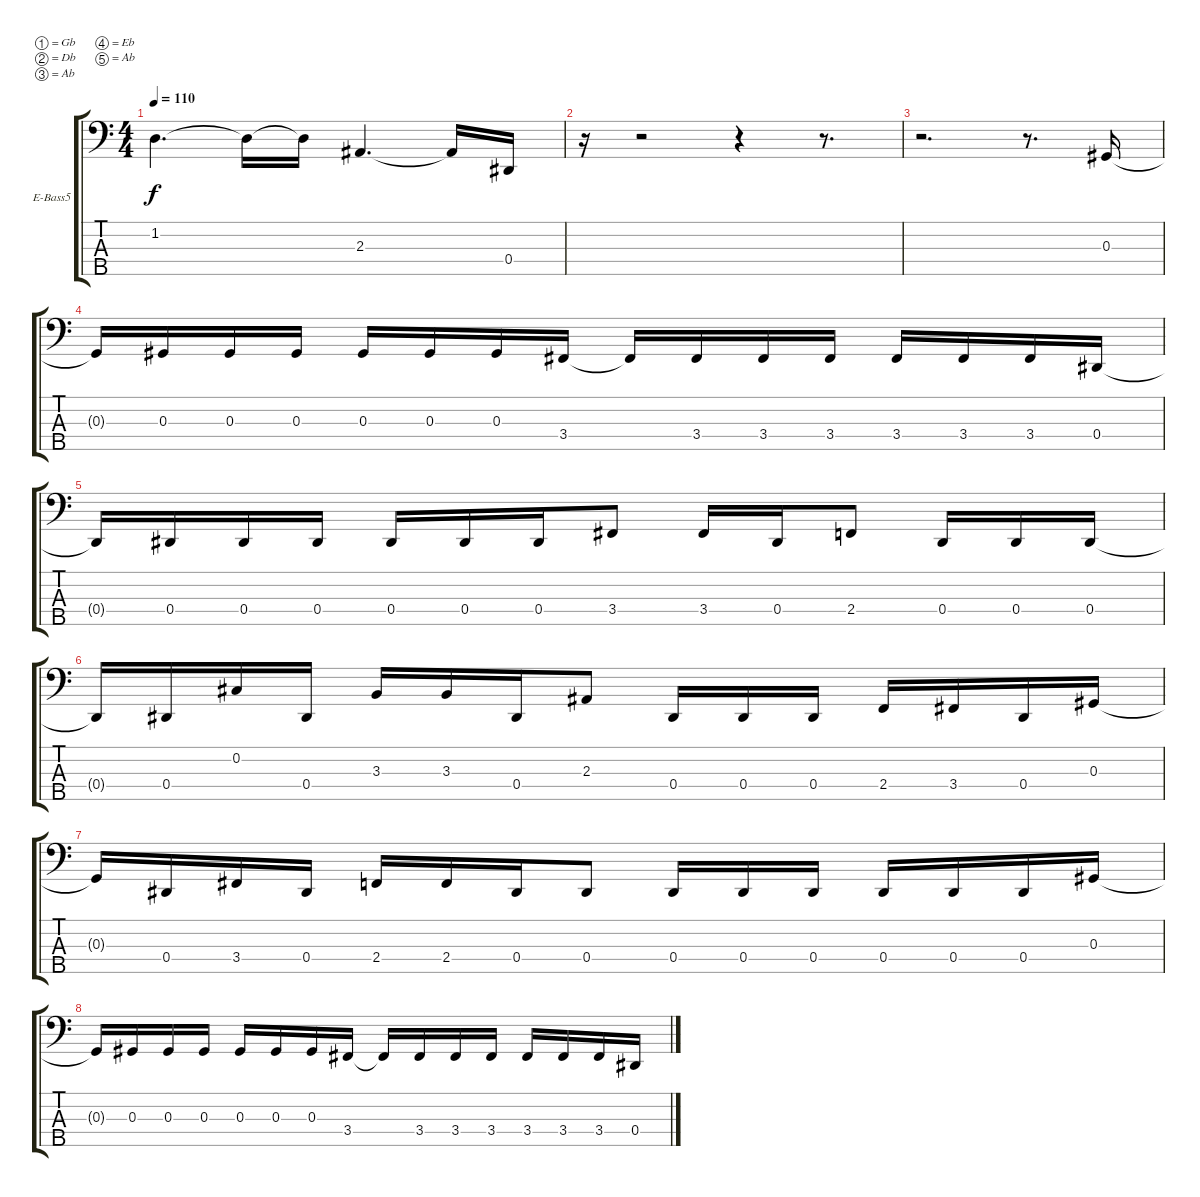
\defaultSystemsLayout 4
\bracketExtendMode groupsimilarinstruments
\firstSystemTrackNameOrientation horizontal
\otherSystemsTrackNameOrientation horizontal
\track ("Electric Bass" "E-Bass5") {instrument electricbassfinger}
\staff {score tabs}
\tuning (Gb2 Db2 Ab1 Eb1 Ab0)
\ts (4 4)
\tempo 110
\clef f4
\ks c
1.2.4{d dy f} 1.2{t}.16 1.2{t}.16 2.3.4{d} 2.3{t}.16 0.4.16 |
r.16 r.2 r.4 r.8{d} |
r.2{d} r.8{d} 0.3.16 |
0.3{t}.16 0.3.16 0.3.16 0.3.16 0.3.16 0.3.16 0.3.16 3.4.16 3.4{t}.16 3.4.16 3.4.16 3.4.16 3.4.16 3.4.16 3.4.16 0.4.16 |
0.4{t}.16 0.4.16 0.4.16 0.4.16 0.4.16 0.4.16 0.4.16 3.4.8 3.4.16 0.4.16 2.4.8 0.4.16 0.4.16 0.4.16 |
0.4{t}.16 0.4.16 0.2.16 0.4.16 3.3.16 3.3.16 0.4.16 2.3.8 0.4.16 0.4.16 0.4.16 2.4.16 3.4.16 0.4.16 0.3.16 |
0.3{t}.16 0.4.16 3.4.16 0.4.16 2.4.16 2.4.16 0.4.16 0.4.8 0.4.16 0.4.16 0.4.16 0.4.16 0.4.16 0.4.16 0.3.16 |
0.3{t}.16 0.3.16 0.3.16 0.3.16 0.3.16 0.3.16 0.3.16 3.4.16 3.4{t}.16 3.4.16 3.4.16 3.4.16 3.4.16 3.4.16 3.4.16 0.4.16
